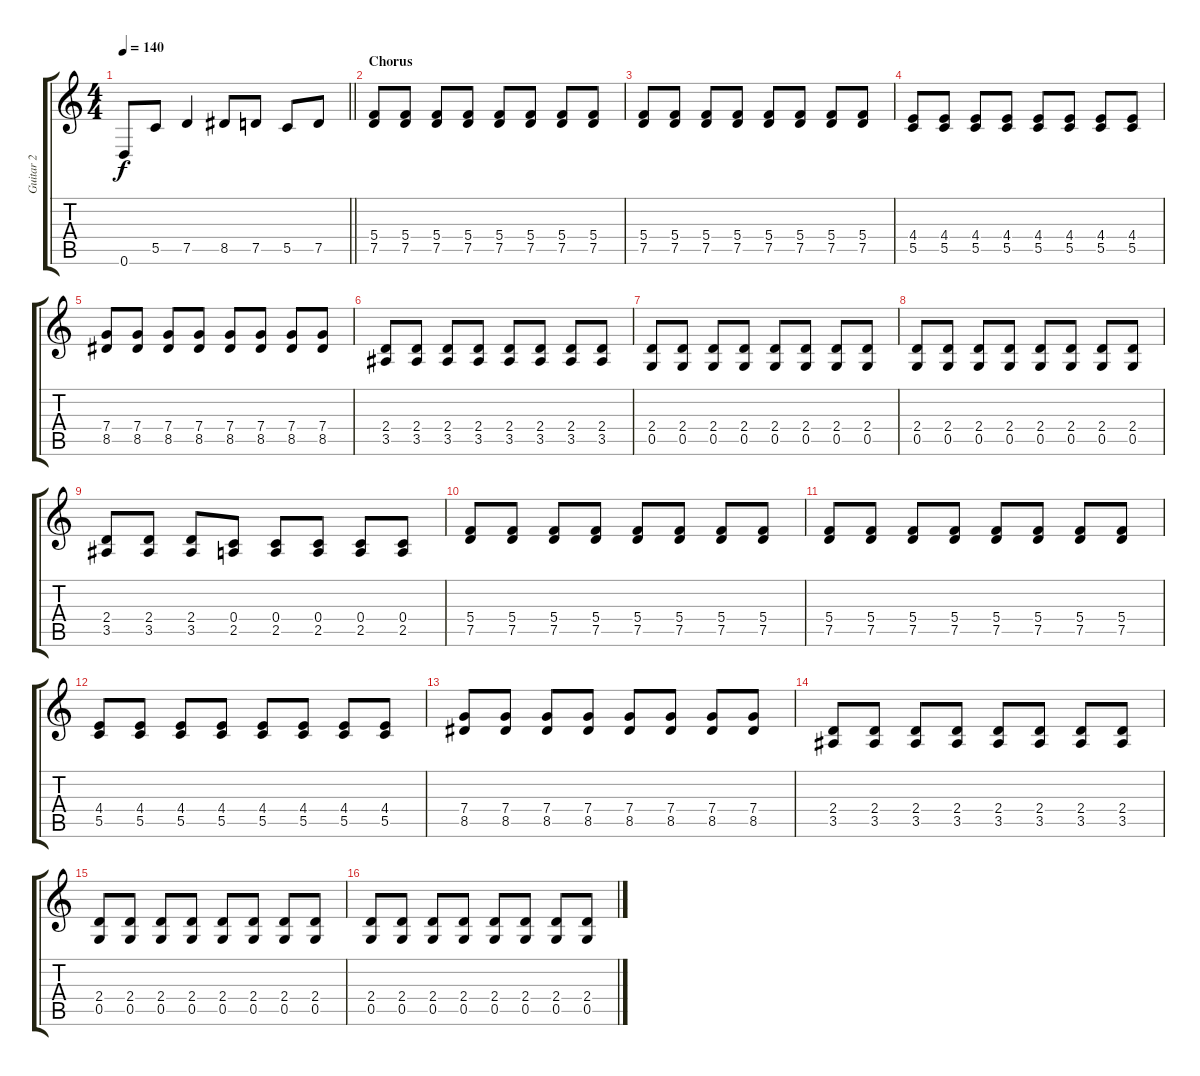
\track ("Guitar 2" "Guitar 2") {instrument overdrivenguitar}
\staff {score tabs}
\tuning (D4 A3 F3 C3 G2 D2) {hide}
\ts (4 4)
\tempo 140
\clef g2
\barLineRight lightlight
\ks c
0.6.8{dy f} 5.5.8 7.5.4 8.5.8 7.5.8 5.5.8 7.5.8 |
\section ("" "Chorus")
(5.4 7.5).8 (5.4 7.5).8 (5.4 7.5).8 (5.4 7.5).8 (5.4 7.5).8 (5.4 7.5).8 (5.4 7.5).8 (5.4 7.5).8 |
(5.4 7.5).8 (5.4 7.5).8 (5.4 7.5).8 (5.4 7.5).8 (5.4 7.5).8 (5.4 7.5).8 (5.4 7.5).8 (5.4 7.5).8 |
(4.4 5.5).8 (4.4 5.5).8 (4.4 5.5).8 (4.4 5.5).8 (4.4 5.5).8 (4.4 5.5).8 (4.4 5.5).8 (4.4 5.5).8 |
(7.4 8.5).8 (7.4 8.5).8 (7.4 8.5).8 (7.4 8.5).8 (7.4 8.5).8 (7.4 8.5).8 (7.4 8.5).8 (7.4 8.5).8 |
(2.4 3.5).8 (2.4 3.5).8 (2.4 3.5).8 (2.4 3.5).8 (2.4 3.5).8 (2.4 3.5).8 (2.4 3.5).8 (2.4 3.5).8 |
(2.4 0.5).8 (2.4 0.5).8 (2.4 0.5).8 (2.4 0.5).8 (2.4 0.5).8 (2.4 0.5).8 (2.4 0.5).8 (2.4 0.5).8 |
(2.4 0.5).8 (2.4 0.5).8 (2.4 0.5).8 (2.4 0.5).8 (2.4 0.5).8 (2.4 0.5).8 (2.4 0.5).8 (2.4 0.5).8 |
(2.4 3.5).8 (2.4 3.5).8 (2.4 3.5).8 (0.4 2.5).8 (0.4 2.5).8 (0.4 2.5).8 (0.4 2.5).8 (0.4 2.5).8 |
(5.4 7.5).8 (5.4 7.5).8 (5.4 7.5).8 (5.4 7.5).8 (5.4 7.5).8 (5.4 7.5).8 (5.4 7.5).8 (5.4 7.5).8 |
(5.4 7.5).8 (5.4 7.5).8 (5.4 7.5).8 (5.4 7.5).8 (5.4 7.5).8 (5.4 7.5).8 (5.4 7.5).8 (5.4 7.5).8 |
(4.4 5.5).8 (4.4 5.5).8 (4.4 5.5).8 (4.4 5.5).8 (4.4 5.5).8 (4.4 5.5).8 (4.4 5.5).8 (4.4 5.5).8 |
(7.4 8.5).8 (7.4 8.5).8 (7.4 8.5).8 (7.4 8.5).8 (7.4 8.5).8 (7.4 8.5).8 (7.4 8.5).8 (7.4 8.5).8 |
(2.4 3.5).8 (2.4 3.5).8 (2.4 3.5).8 (2.4 3.5).8 (2.4 3.5).8 (2.4 3.5).8 (2.4 3.5).8 (2.4 3.5).8 |
(2.4 0.5).8 (2.4 0.5).8 (2.4 0.5).8 (2.4 0.5).8 (2.4 0.5).8 (2.4 0.5).8 (2.4 0.5).8 (2.4 0.5).8 |
(2.4 0.5).8 (2.4 0.5).8 (2.4 0.5).8 (2.4 0.5).8 (2.4 0.5).8 (2.4 0.5).8 (2.4 0.5).8 (2.4 0.5).8
